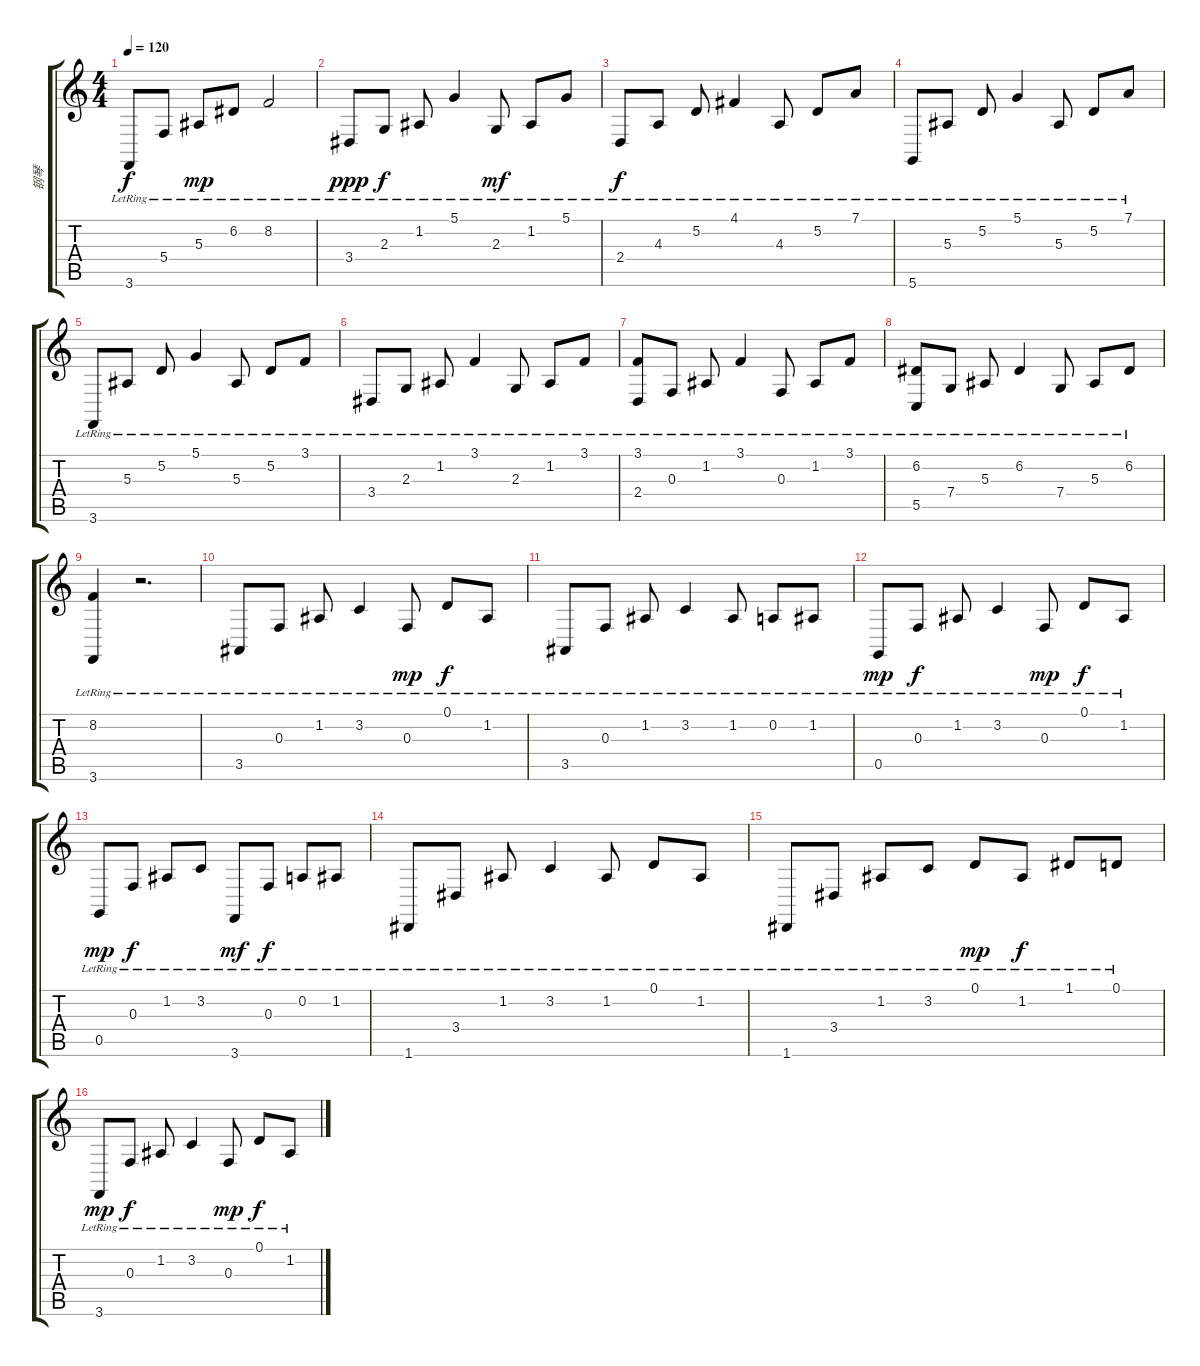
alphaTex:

\track ("钢琴" "钢琴") {instrument brightacousticpiano}
\staff {score tabs}
\tuning (D4 A3 F3 C3 G2 D2) {hide}
\ts (4 4)
\tempo 120
\clef g2
\ks c
3.6{lr}.8{dy f} 5.4{lr}.8 5.3{lr}.8{dy mp} 6.2{lr}.8 8.2{lr}.2 |
3.4{lr}.8{dy ppp} 2.3{lr}.8{dy f} 1.2{lr}.8 5.1{lr}.4 2.3{lr}.8{dy mf} 1.2{lr}.8 5.1{lr}.8 |
2.4{lr}.8{dy f} 4.3{lr}.8 5.2{lr}.8 4.1{lr}.4 4.3{lr}.8 5.2{lr}.8 7.1{lr}.8 |
5.6{lr}.8 5.3{lr}.8 5.2{lr}.8 5.1{lr}.4 5.3{lr}.8 5.2{lr}.8 7.1{lr}.8 |
3.6{lr}.8 5.3{lr}.8 5.2{lr}.8 5.1{lr}.4 5.3{lr}.8 5.2{lr}.8 3.1{lr}.8 |
3.4{lr}.8 2.3{lr}.8 1.2{lr}.8 3.1{lr}.4 2.3{lr}.8 1.2{lr}.8 3.1{lr}.8 |
(3.1{lr} 2.4{lr}).8 0.3{lr}.8 1.2{lr}.8 3.1{lr}.4 0.3{lr}.8 1.2{lr}.8 3.1{lr}.8 |
(6.2{lr} 5.5{lr}).8 7.4{lr}.8 5.3{lr}.8 6.2{lr}.4 7.4{lr}.8 5.3{lr}.8 6.2{lr}.8 |
(8.2{lr} 3.6{lr}).4 r.2{d} |
3.5{lr}.8 0.3{lr}.8 1.2{lr}.8 3.2{lr}.4 0.3{lr}.8{dy mp} 0.1{lr}.8{dy f} 1.2{lr}.8 |
3.5{lr}.8 0.3{lr}.8 1.2{lr}.8 3.2{lr}.4 1.2{lr}.8 0.2{lr}.8 1.2{lr}.8 |
0.5{lr}.8{dy mp} 0.3{lr}.8{dy f} 1.2{lr}.8 3.2{lr}.4 0.3{lr}.8{dy mp} 0.1{lr}.8{dy f} 1.2{lr}.8 |
0.5{lr}.8{dy mp} 0.3{lr}.8{dy f} 1.2{lr}.8 3.2{lr}.8 3.6{lr}.8{dy mf} 0.3{lr}.8{dy f} 0.2{lr}.8 1.2{lr}.8 |
1.6{lr}.8 3.4{lr}.8 1.2{lr}.8 3.2{lr}.4 1.2{lr}.8 0.1{lr}.8 1.2{lr}.8 |
1.6{lr}.8 3.4{lr}.8 1.2{lr}.8 3.2{lr}.8 0.1{lr}.8{dy mp} 1.2{lr}.8{dy f} 1.1{lr}.8 0.1{lr}.8 |
3.6{lr}.8{dy mp} 0.3{lr}.8{dy f} 1.2{lr}.8 3.2{lr}.4 0.3{lr}.8{dy mp} 0.1{lr}.8{dy f} 1.2{lr}.8
